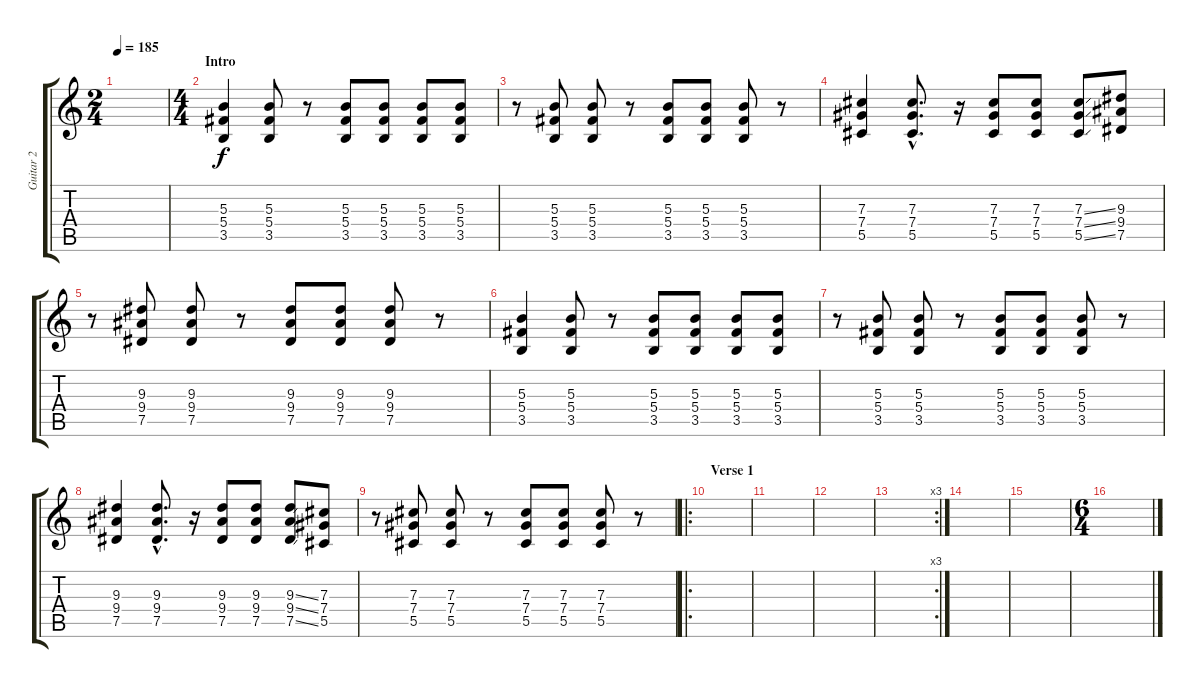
\track ("Guitar 2" "Guitar 2") {instrument distortionguitar}
\staff {score tabs}
\tuning (Eb4 Bb3 Gb3 Db3 Ab2 Eb2) {hide}
\ts (2 4)
\tempo 185
\clef g2
\ks c
|
\ts (4 4)
\section ("" "Intro")
(5.3 5.4 3.5).4 (5.3 5.4 3.5).8 r.8 (5.3 5.4 3.5).8 (5.3 5.4 3.5).8 (5.3 5.4 3.5).8 (5.3 5.4 3.5).8 |
r.8 (5.3 5.4 3.5).8 (5.3 5.4 3.5).8 r.8 (5.3 5.4 3.5).8 (5.3 5.4 3.5).8 (5.3 5.4 3.5).8 r.8 |
(7.3 7.4 5.5).4 (7.3{hac} 7.4{hac} 5.5{hac}).8{d} r.16 (7.3 7.4 5.5).8 (7.3 7.4 5.5).8 (7.3{ss} 7.4{ss} 5.5{ss}).8 (9.3 9.4 7.5).8 |
r.8 (9.3 9.4 7.5).8 (9.3 9.4 7.5).8 r.8 (9.3 9.4 7.5).8 (9.3 9.4 7.5).8 (9.3 9.4 7.5).8 r.8 |
(5.3 5.4 3.5).4 (5.3 5.4 3.5).8 r.8 (5.3 5.4 3.5).8 (5.3 5.4 3.5).8 (5.3 5.4 3.5).8 (5.3 5.4 3.5).8 |
r.8 (5.3 5.4 3.5).8 (5.3 5.4 3.5).8 r.8 (5.3 5.4 3.5).8 (5.3 5.4 3.5).8 (5.3 5.4 3.5).8 r.8 |
(9.3 9.4 7.5).4 (9.3{hac} 9.4{hac} 7.5{hac}).8{d} r.16 (9.3 9.4 7.5).8 (9.3 9.4 7.5).8 (9.3{ss} 9.4{ss} 7.5{ss}).8 (7.3 7.4 5.5).8 |
r.8 (7.3 7.4 5.5).8 (7.3 7.4 5.5).8 r.8 (7.3 7.4 5.5).8 (7.3 7.4 5.5).8 (7.3 7.4 5.5).8 r.8 |
\ro
\section ("" "Verse 1")
|
|
|
\rc 3
|
|
|
\ts (6 4)
